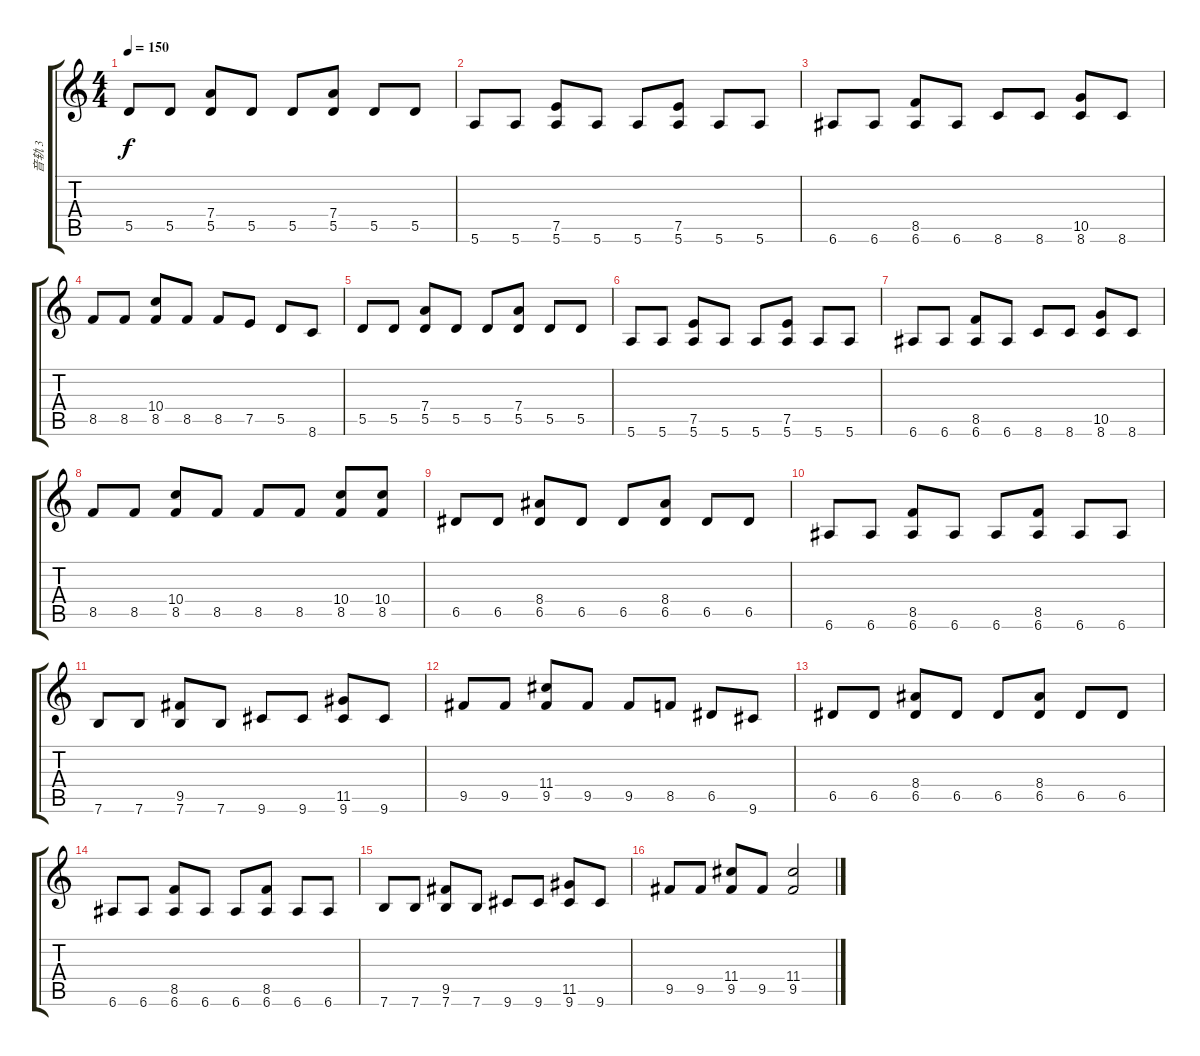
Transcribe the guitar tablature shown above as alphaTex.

\track ("音轨 3" "音轨 3") {instrument distortionguitar}
\staff {score tabs}
\tuning (E4 B3 G3 D3 A2 E2) {hide}
\ts (4 4)
\tempo 150
\clef g2
\ks c
5.5.8{dy f} 5.5.8 (7.4 5.5).8 5.5.8 5.5.8 (7.4 5.5).8 5.5.8 5.5.8 |
5.6.8 5.6.8 (7.5 5.6).8 5.6.8 5.6.8 (7.5 5.6).8 5.6.8 5.6.8 |
6.6.8 6.6.8 (8.5 6.6).8 6.6.8 8.6.8 8.6.8 (10.5 8.6).8 8.6.8 |
8.5.8 8.5.8 (10.4 8.5).8 8.5.8 8.5.8 7.5.8 5.5.8 8.6.8 |
5.5.8 5.5.8 (7.4 5.5).8 5.5.8 5.5.8 (7.4 5.5).8 5.5.8 5.5.8 |
5.6.8 5.6.8 (7.5 5.6).8 5.6.8 5.6.8 (7.5 5.6).8 5.6.8 5.6.8 |
6.6.8 6.6.8 (8.5 6.6).8 6.6.8 8.6.8 8.6.8 (10.5 8.6).8 8.6.8 |
8.5.8 8.5.8 (10.4 8.5).8 8.5.8 8.5.8 8.5.8 (10.4 8.5).8 (10.4 8.5).8 |
6.5.8 6.5.8 (8.4 6.5).8 6.5.8 6.5.8 (8.4 6.5).8 6.5.8 6.5.8 |
6.6.8 6.6.8 (8.5 6.6).8 6.6.8 6.6.8 (8.5 6.6).8 6.6.8 6.6.8 |
7.6.8 7.6.8 (9.5 7.6).8 7.6.8 9.6.8 9.6.8 (11.5 9.6).8 9.6.8 |
9.5.8 9.5.8 (11.4 9.5).8 9.5.8 9.5.8 8.5.8 6.5.8 9.6.8 |
6.5.8 6.5.8 (8.4 6.5).8 6.5.8 6.5.8 (8.4 6.5).8 6.5.8 6.5.8 |
6.6.8 6.6.8 (8.5 6.6).8 6.6.8 6.6.8 (8.5 6.6).8 6.6.8 6.6.8 |
7.6.8 7.6.8 (9.5 7.6).8 7.6.8 9.6.8 9.6.8 (11.5 9.6).8 9.6.8 |
9.5.8 9.5.8 (11.4 9.5).8 9.5.8 (11.4 9.5).2
